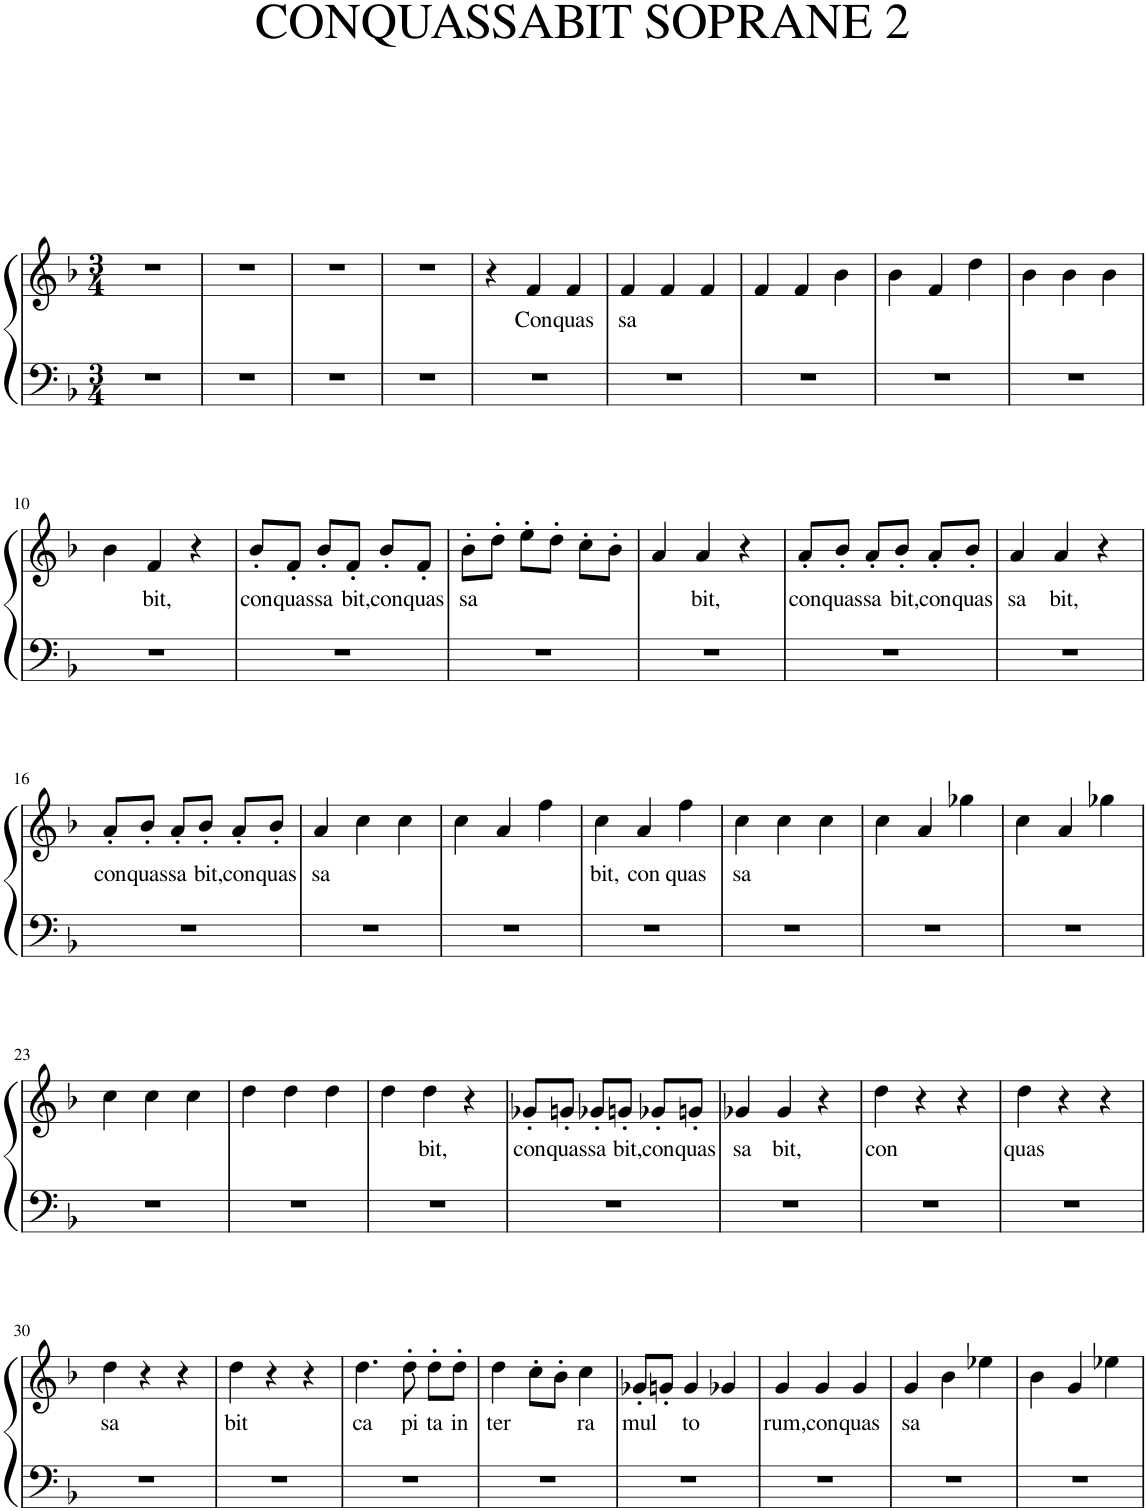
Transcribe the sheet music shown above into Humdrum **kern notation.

**kern	**kern	**text
*part1	*part1	*part1
*staff2	*staff1	*staff1
*I"Piano	*	*
*I'Pno.	*	*
*clefF4	*clefG2	*
*k[b-]	*k[b-]	*
*M3/4	*M3/4	*
=1	=1	=1
2.r	2.r	.
=2	=2	=2
2.r	2.r	.
=3	=3	=3
2.r	2.r	.
=4	=4	=4
2.r	2.r	.
=5	=5	=5
2.r	4r	.
!	!	!LO:LY:b
.	4f/	Con
!	!	!LO:LY:b
.	4f/	quas
=6	=6	=6
!	!	!LO:LY:b
2.r	4f/	sa
.	4f/	.
.	4f/	.
=7	=7	=7
2.r	4f/	.
.	4f/	.
.	4b-\	.
=8	=8	=8
2.r	4b-\	.
.	4f/	.
.	4dd\	.
=9	=9	=9
2.r	4b-\	.
.	4b-\	.
.	4b-\	.
!!LO:LB:g=z
=10	=10	=10
2.r	4b-\	.
!	!	!LO:LY:b
.	4f/	bit,
.	4r	.
=11	=11	=11
!	!	!LO:LY:b
2.r	8b-'/L	con
!	!	!LO:LY:b
.	8f'/J	quas
!	!	!LO:LY:b
.	8b-'/L	sa
!	!	!LO:LY:b
.	8f'/J	bit,
!	!	!LO:LY:b
.	8b-'/L	con
!	!	!LO:LY:b
.	8f'/J	quas
=12	=12	=12
!	!	!LO:LY:b
2.r	8b-'\L	sa
.	8dd'\J	.
.	8ee'\L	.
.	8dd'\J	.
.	8cc'\L	.
.	8b-'\J	.
=13	=13	=13
2.r	4a/	.
!	!	!LO:LY:b
.	4a/	bit,
.	4r	.
=14	=14	=14
!	!	!LO:LY:b
2.r	8a'/L	con
!	!	!LO:LY:b
.	8b-'/J	quas
!	!	!LO:LY:b
.	8a'/L	sa
!	!	!LO:LY:b
.	8b-'/J	bit,
!	!	!LO:LY:b
.	8a'/L	con
!	!	!LO:LY:b
.	8b-'/J	quas
=15	=15	=15
!	!	!LO:LY:b
2.r	4a/	sa
!	!	!LO:LY:b
.	4a/	bit,
.	4r	.
!!LO:LB:g=z
=16	=16	=16
!	!	!LO:LY:b
2.r	8a'/L	con
!	!	!LO:LY:b
.	8b-'/J	quas
!	!	!LO:LY:b
.	8a'/L	sa
!	!	!LO:LY:b
.	8b-'/J	bit,
!	!	!LO:LY:b
.	8a'/L	con
!	!	!LO:LY:b
.	8b-'/J	quas
=17	=17	=17
!	!	!LO:LY:b
2.r	4a/	sa
.	4cc\	.
.	4cc\	.
=18	=18	=18
2.r	4cc\	.
.	4a/	.
.	4ff\	.
=19	=19	=19
!	!	!LO:LY:b
2.r	4cc\	bit,
!	!	!LO:LY:b
.	4a/	con
!	!	!LO:LY:b
.	4ff\	quas
=20	=20	=20
!	!	!LO:LY:b
2.r	4cc\	sa
.	4cc\	.
.	4cc\	.
=21	=21	=21
2.r	4cc\	.
.	4a/	.
.	4gg-X\	.
=22	=22	=22
2.r	4cc\	.
.	4a/	.
.	4gg-X\	.
!!LO:LB:g=z
=23	=23	=23
2.r	4cc\	.
.	4cc\	.
.	4cc\	.
=24	=24	=24
2.r	4dd\	.
.	4dd\	.
.	4dd\	.
=25	=25	=25
2.r	4dd\	.
!	!	!LO:LY:b
.	4dd\	bit,
.	4r	.
=26	=26	=26
!	!	!LO:LY:b
2.r	8g-X'/L	con
!	!	!LO:LY:b
.	8gn'/J	quas
!	!	!LO:LY:b
.	8g-X'/L	sa
!	!	!LO:LY:b
.	8gn'/J	bit,
!	!	!LO:LY:b
.	8g-X'/L	con
!	!	!LO:LY:b
.	8gn'/J	quas
=27	=27	=27
!	!	!LO:LY:b
2.r	4g-X/	sa
!	!	!LO:LY:b
.	4g-/	bit,
.	4r	.
=28	=28	=28
!	!	!LO:LY:b
2.r	4dd\	con
.	4r	.
.	4r	.
=29	=29	=29
!	!	!LO:LY:b
2.r	4dd\	quas
.	4r	.
.	4r	.
!!LO:LB:g=z
=30	=30	=30
!	!	!LO:LY:b
2.r	4dd\	sa
.	4r	.
.	4r	.
=31	=31	=31
!	!	!LO:LY:b
2.r	4dd\	bit
.	4r	.
.	4r	.
=32	=32	=32
!	!	!LO:LY:b
2.r	4.dd\	ca
!	!	!LO:LY:b
.	8dd'\	pi
!	!	!LO:LY:b
.	8dd'\L	ta
!	!	!LO:LY:b
.	8dd'\J	in
=33	=33	=33
!	!	!LO:LY:b
2.r	4dd\	ter
.	8cc'\L	.
.	8b-'\J	.
!	!	!LO:LY:b
.	4cc\	ra
=34	=34	=34
!	!	!LO:LY:b
2.r	8g-X'/L	mul
.	8gn'/J	.
!	!	!LO:LY:b
.	4g/	to
.	4g-X/	.
=35	=35	=35
!	!	!LO:LY:b
2.r	4g/	rum,
!	!	!LO:LY:b
.	4g/	con
!	!	!LO:LY:b
.	4g/	quas
=36	=36	=36
!	!	!LO:LY:b
2.r	4g/	sa
.	4b-\	.
.	4ee-X\	.
=37	=37	=37
2.r	4b-\	.
.	4g/	.
.	4ee-X\	.
=	=	=
*-	*-	*-
